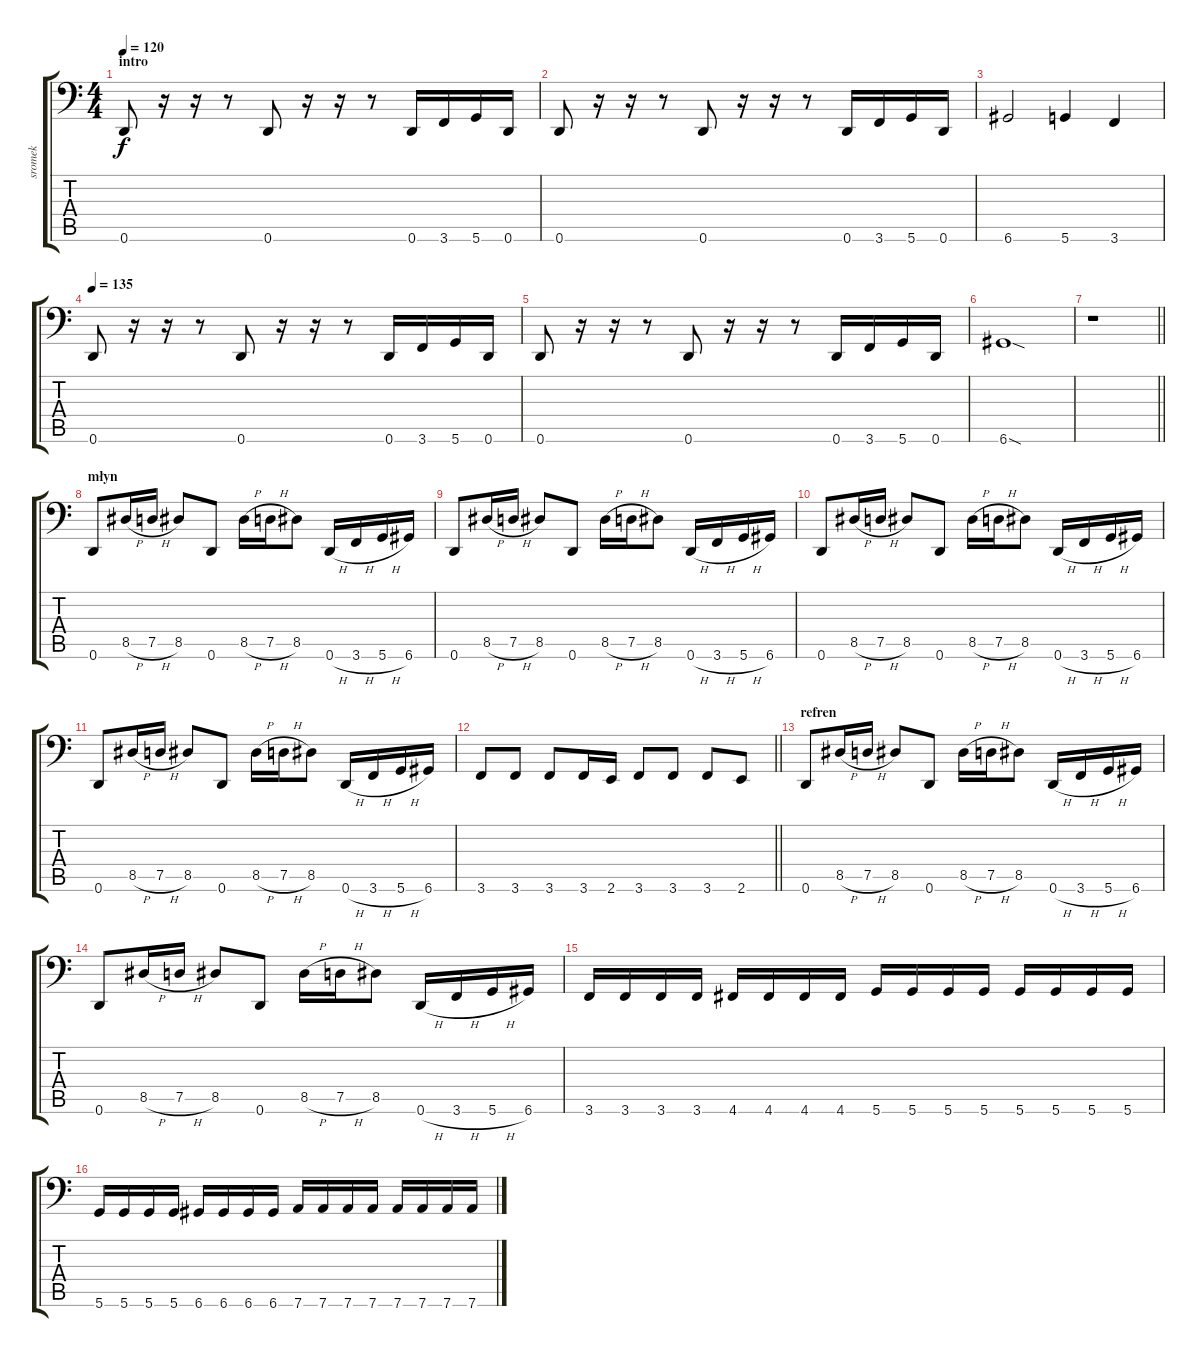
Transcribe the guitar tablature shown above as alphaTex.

\track ("sromek" "sromek") {instrument electricbassfinger}
\staff {score tabs}
\tuning (D3 A2 F2 C2 G1 D1) {hide}
\ts (4 4)
\section ("" "intro")
\tempo 120
\tempo 135
\tempo 120
\clef f4
\ks c
0.6.8{dy f instrument electricbassfinger} r.16 r.16 r.8 0.6.8 r.16 r.16 r.8 0.6.16 3.6.16 5.6.16 0.6.16 |
0.6.8 r.16 r.16 r.8 0.6.8 r.16 r.16 r.8 0.6.16 3.6.16 5.6.16 0.6.16 |
6.6.2 5.6.4 3.6.4 |
\tempo 135
0.6.8 r.16 r.16 r.8 0.6.8 r.16 r.16 r.8 0.6.16 3.6.16 5.6.16 0.6.16 |
0.6.8 r.16 r.16 r.8 0.6.8 r.16 r.16 r.8 0.6.16 3.6.16 5.6.16 0.6.16 |
6.6{sod}.1 |
\barLineRight lightlight
r.1 |
\section ("" "młyn")
0.6.8 8.5{h}.16 7.5{h}.16 8.5.8 0.6.8 8.5{h}.16 7.5{h}.16 8.5.8 0.6{h}.16 3.6{h}.16 5.6{h}.16 6.6.16 |
0.6.8 8.5{h}.16 7.5{h}.16 8.5.8 0.6.8 8.5{h}.16 7.5{h}.16 8.5.8 0.6{h}.16 3.6{h}.16 5.6{h}.16 6.6.16 |
0.6.8 8.5{h}.16 7.5{h}.16 8.5.8 0.6.8 8.5{h}.16 7.5{h}.16 8.5.8 0.6{h}.16 3.6{h}.16 5.6{h}.16 6.6.16 |
0.6.8 8.5{h}.16 7.5{h}.16 8.5.8 0.6.8 8.5{h}.16 7.5{h}.16 8.5.8 0.6{h}.16 3.6{h}.16 5.6{h}.16 6.6.16 |
\barLineRight lightlight
3.6.8 3.6.8 3.6.8 3.6.16 2.6.16 3.6.8 3.6.8 3.6.8 2.6.8 |
\section ("" "refren")
0.6.8 8.5{h}.16 7.5{h}.16 8.5.8 0.6.8 8.5{h}.16 7.5{h}.16 8.5.8 0.6{h}.16 3.6{h}.16 5.6{h}.16 6.6.16 |
0.6.8 8.5{h}.16 7.5{h}.16 8.5.8 0.6.8 8.5{h}.16 7.5{h}.16 8.5.8 0.6{h}.16 3.6{h}.16 5.6{h}.16 6.6.16 |
3.6.16 3.6.16 3.6.16 3.6.16 4.6.16 4.6.16 4.6.16 4.6.16 5.6.16 5.6.16 5.6.16 5.6.16 5.6.16 5.6.16 5.6.16 5.6.16 |
5.6.16 5.6.16 5.6.16 5.6.16 6.6.16 6.6.16 6.6.16 6.6.16 7.6.16 7.6.16 7.6.16 7.6.16 7.6.16 7.6.16 7.6.16 7.6.16
